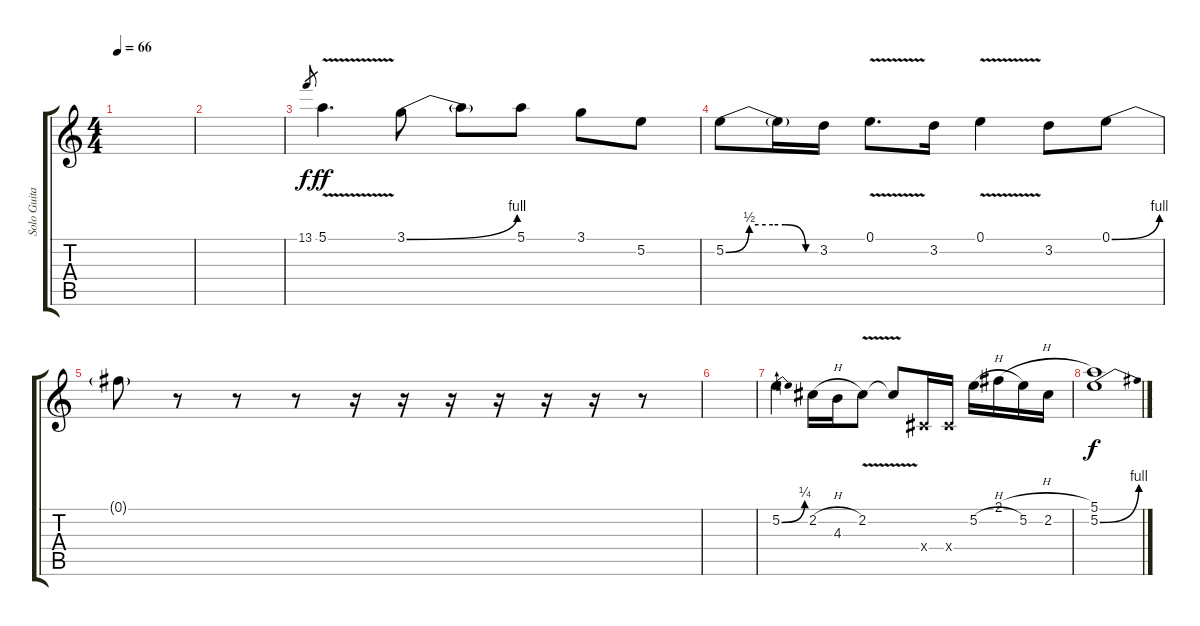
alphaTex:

\track ("Solo Guitar" "Solo Guita") {instrument acousticguitarnylon}
\staff {score tabs}
\tuning (E4 B3 G3 D3 A2 E2) {hide}
\ts (4 4)
\tempo 66
\clef g2
\ks c
|
|
13.1.8{gr} 5.1{v}.4{d dy ff} 3.1{be (bend 0 0 60 4)}.8 3.1{t}.8 5.1.8 3.1.8 5.2.8 |
5.2{be (custom 0 0 15 2 30 2 38 2 51 0 60 0)}.8 5.2{t}.16 3.2.16 0.1{v}.8{d} 3.2.16 0.1{v}.4 3.2.8 0.1{be (bend 0 0 60 4)}.8 |
0.1{t}.8 r.8 r.8 r.8 r.16 r.16 r.16 r.16 r.16 r.16 r.8 |
|
5.2{be (bend 0 0 60 1)}.4 2.2{h}.16 4.3.16 2.2{v}.8 2.2{t}.8 -1.4{x}.16 -1.4{x}.16 5.2{h}.16 2.1{h}.16 5.2.16 2.2.16 |
(5.1 5.2{be (bend 0 0 60 4)}).1{dy f}
